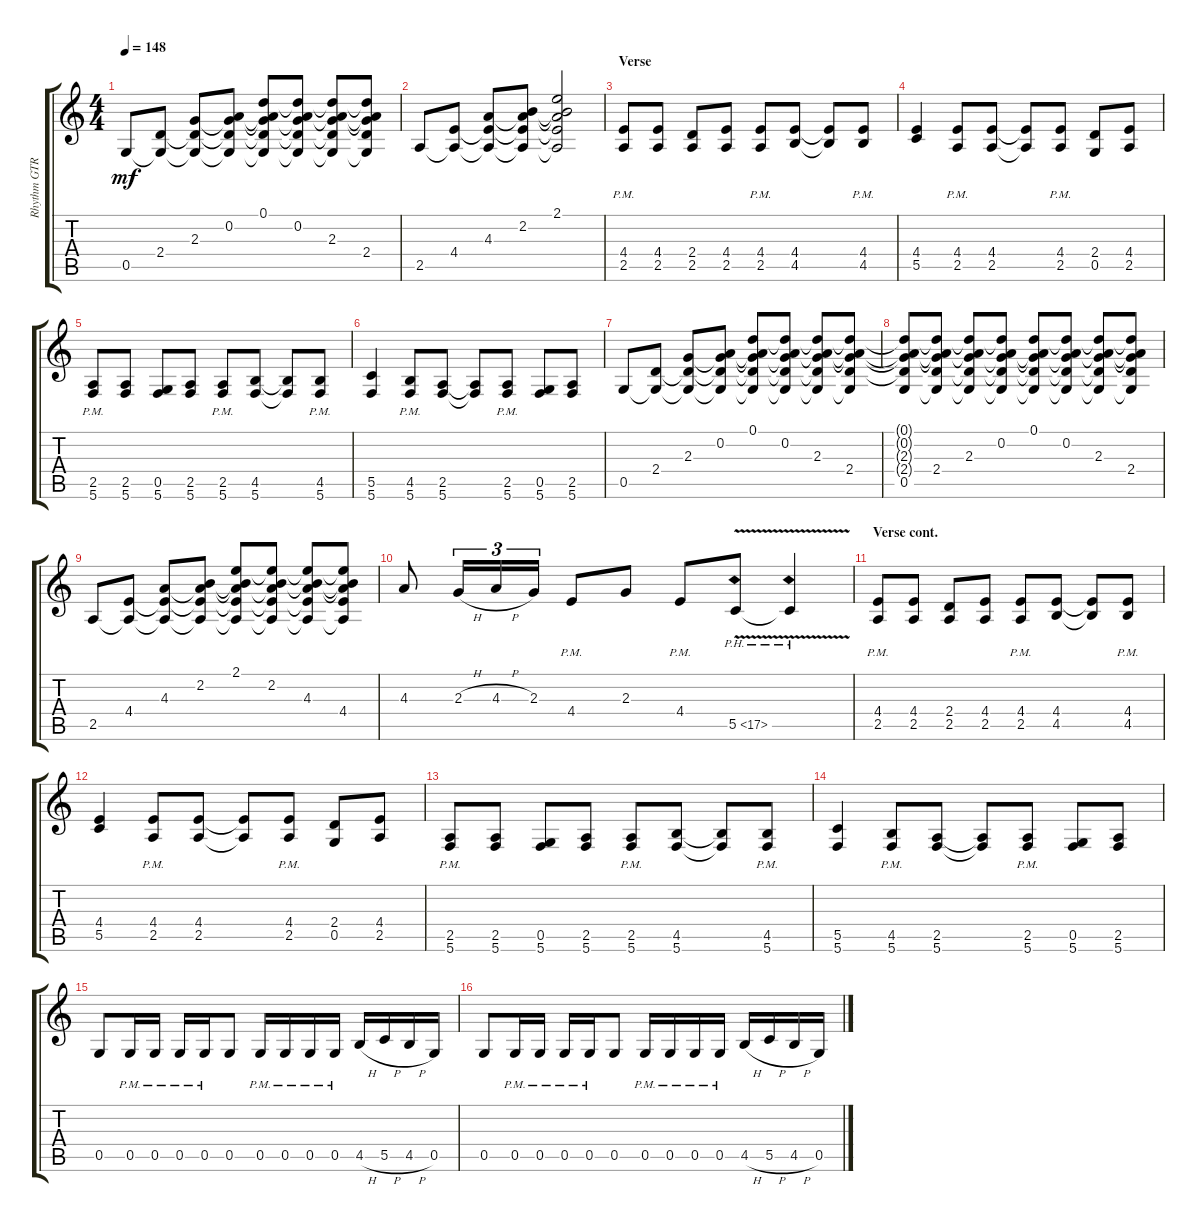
\track ("Rhythm GTR 2" "Rhythm GTR") {instrument distortionguitar}
\staff {score tabs}
\tuning (D4 A3 F3 C3 G2 C2) {hide}
\ts (4 4)
\tempo 148
\clef g2
\ks aminor
0.5.8{dy mf} (2.4 0.5{t}).8 (2.3 2.4{t} 0.5{t}).8 (0.2 2.3{t} 2.4{t} 0.5{t}).8 (0.1 0.2{t} 2.3{t} 2.4{t} 0.5{t}).8 (0.1{t} 0.2 2.3{t} 2.4{t} 0.5{t}).8 (0.1{t} 0.2{t} 2.3 2.4{t} 0.5{t}).8 (0.1{t} 0.2{t} 2.3{t} 2.4 0.5{t}).8 |
2.5.8 (4.4 2.5{t}).8 (4.3 4.4{t} 2.5{t}).8 (2.2 4.3{t} 4.4{t} 2.5{t}).8 (2.1 2.2{t} 4.3{t} 4.4{t} 2.5{t}).2 |
\section ("" "Verse")
(4.4{pm} 2.5{pm}).8 (4.4 2.5).8 (2.4 2.5).8 (4.4 2.5).8 (4.4{pm} 2.5{pm}).8 (4.4 4.5).8 (4.4{t} 4.5{t}).8 (4.4{pm} 4.5{pm}).8 |
(4.4 5.5).4 (4.4{pm} 2.5{pm}).8 (4.4 2.5).8 (4.4{t} 2.5{t}).8 (4.4{pm} 2.5{pm}).8 (2.4 0.5).8 (4.4 2.5).8 |
(2.5{pm} 5.6{pm}).8 (2.5 5.6).8 (0.5 5.6).8 (2.5 5.6).8 (2.5{pm} 5.6{pm}).8 (4.5 5.6).8 (4.5{t} 5.6{t}).8 (4.5{pm} 5.6{pm}).8 |
(5.5 5.6).4 (4.5{pm} 5.6{pm}).8 (2.5 5.6).8 (2.5{t} 5.6{t}).8 (2.5{pm} 5.6{pm}).8 (0.5 5.6).8 (2.5 5.6).8 |
0.5.8 (2.4 0.5{t}).8 (2.3 2.4{t} 0.5{t}).8 (0.2 2.3{t} 2.4{t} 0.5{t}).8 (0.1 0.2{t} 2.3{t} 2.4{t} 0.5{t}).8 (0.1{t} 0.2 2.3{t} 2.4{t} 0.5{t}).8 (0.1{t} 0.2{t} 2.3 2.4{t} 0.5{t}).8 (0.1{t} 0.2{t} 2.3{t} 2.4 0.5{t}).8 |
(0.1{t} 0.2{t} 2.3{t} 2.4{t} 0.5).8 (0.1{t} 0.2{t} 2.3{t} 2.4 0.5{t}).8 (0.1{t} 0.2{t} 2.3 2.4{t} 0.5{t}).8 (0.1{t} 0.2 2.3{t} 2.4{t} 0.5{t}).8 (0.1 0.2{t} 2.3{t} 2.4{t} 0.5{t}).8 (0.1{t} 0.2 2.3{t} 2.4{t} 0.5{t}).8 (0.1{t} 0.2{t} 2.3 2.4{t} 0.5{t}).8 (0.1{t} 0.2{t} 2.3{t} 2.4 0.5{t}).8 |
2.5.8 (4.4 2.5{t}).8 (4.3 4.4{t} 2.5{t}).8 (2.2 4.3{t} 4.4{t} 2.5{t}).8 (2.1 2.2{t} 4.3{t} 4.4{t} 2.5{t}).8 (2.1{t} 2.2 4.3{t} 4.4{t} 2.5{t}).8 (2.1{t} 2.2{t} 4.3 4.4{t} 2.5{t}).8 (2.1{t} 2.2{t} 4.3{t} 4.4 2.5{t}).8 |
4.3.8 2.3{h}.16{tu (3 2)} 4.3{h}.16{tu (3 2)} 2.3.16{tu (3 2)} 4.4{pm}.8 2.3.8 4.4{pm}.8 5.5{ph 12 v}.8 5.5{ph 12 t}.4 |
\section ("" "Verse cont.")
(4.4{pm} 2.5{pm}).8 (4.4 2.5).8 (2.4 2.5).8 (4.4 2.5).8 (4.4{pm} 2.5{pm}).8 (4.4 4.5).8 (4.4{t} 4.5{t}).8 (4.4{pm} 4.5{pm}).8 |
(4.4 5.5).4 (4.4{pm} 2.5{pm}).8 (4.4 2.5).8 (4.4{t} 2.5{t}).8 (4.4{pm} 2.5{pm}).8 (2.4 0.5).8 (4.4 2.5).8 |
(2.5{pm} 5.6{pm}).8 (2.5 5.6).8 (0.5 5.6).8 (2.5 5.6).8 (2.5{pm} 5.6{pm}).8 (4.5 5.6).8 (4.5{t} 5.6{t}).8 (4.5{pm} 5.6{pm}).8 |
(5.5 5.6).4 (4.5{pm} 5.6{pm}).8 (2.5 5.6).8 (2.5{t} 5.6{t}).8 (2.5{pm} 5.6{pm}).8 (0.5 5.6).8 (2.5 5.6).8 |
0.5.8 0.5{pm}.16 0.5{pm}.16 0.5{pm}.16 0.5{pm}.16 0.5.8 0.5{pm}.16 0.5{pm}.16 0.5{pm}.16 0.5{pm}.16 4.5{h}.16 5.5{h}.16 4.5{h}.16 0.5.16 |
0.5.8 0.5{pm}.16 0.5{pm}.16 0.5{pm}.16 0.5{pm}.16 0.5.8 0.5{pm}.16 0.5{pm}.16 0.5{pm}.16 0.5{pm}.16 4.5{h}.16 5.5{h}.16 4.5{h}.16 0.5.16
